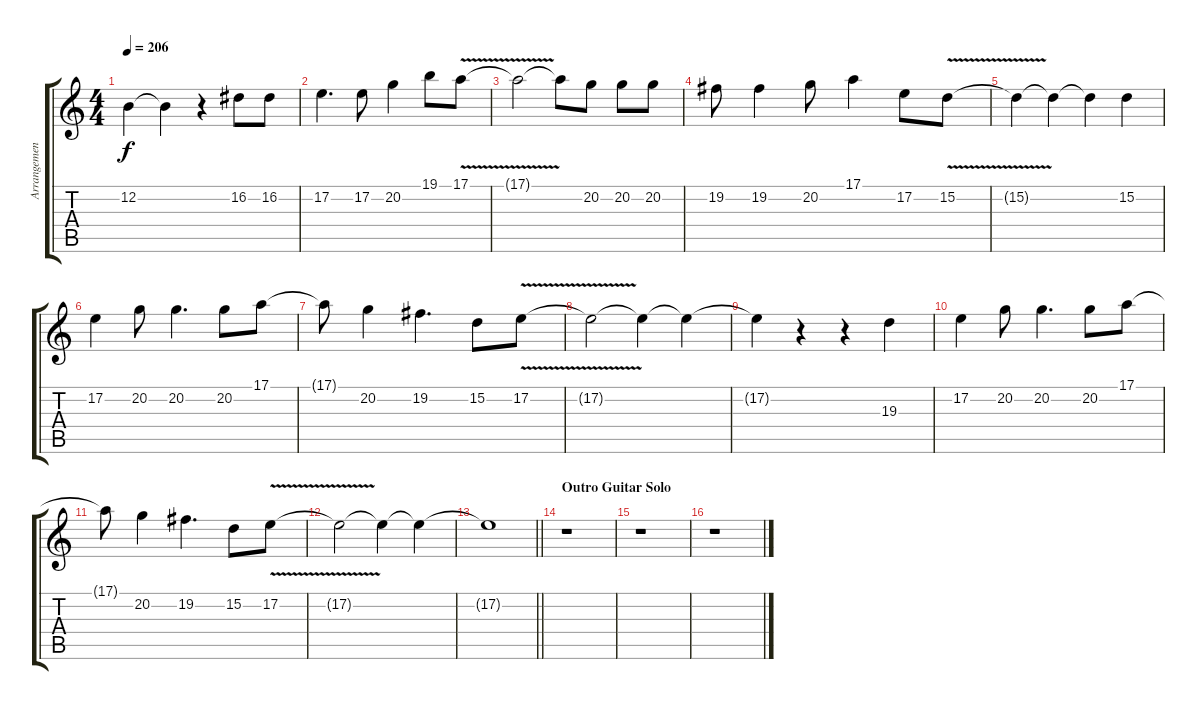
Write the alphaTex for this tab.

\track ("Arrangements/Elize" "Arrangemen") {instrument orchestrahit}
\staff {score tabs}
\tuning (E4 B3 G3 D3 A2 E2) {hide}
\ts (4 4)
\tempo 206
\clef g2
\ks c
12.2{t}.4{dy f} 12.2{t}.4 r.4 16.2.8 16.2.8 |
17.2.4{d} 17.2.8 20.2.4 19.1.8 17.1{v}.8 |
17.1{t}.2 17.1{t}.8 20.2.8 20.2.8 20.2.8 |
19.2.8 19.2.4 20.2.8 17.1.4 17.2.8 15.2{v}.8 |
15.2{t}.4 15.2{t}.4 15.2{t}.4 15.2.4 |
17.2.4 20.2.8 20.2.4{d} 20.2.8 17.1.8 |
17.1{t}.8 20.2.4 19.2.4{d} 15.2.8 17.2{v}.8 |
17.2{t}.2 17.2{t}.4 17.2{t}.4 |
17.2{t}.4 r.4 r.4 19.3.4 |
17.2.4 20.2.8 20.2.4{d} 20.2.8 17.1.8 |
17.1{t}.8 20.2.4 19.2.4{d} 15.2.8 17.2{v}.8 |
17.2{t}.2 17.2{t}.4 17.2{t}.4 |
\barLineRight lightlight
17.2{t}.1 |
\section ("" "Outro Guitar Solo")
r.1 |
r.1 |
r.1
